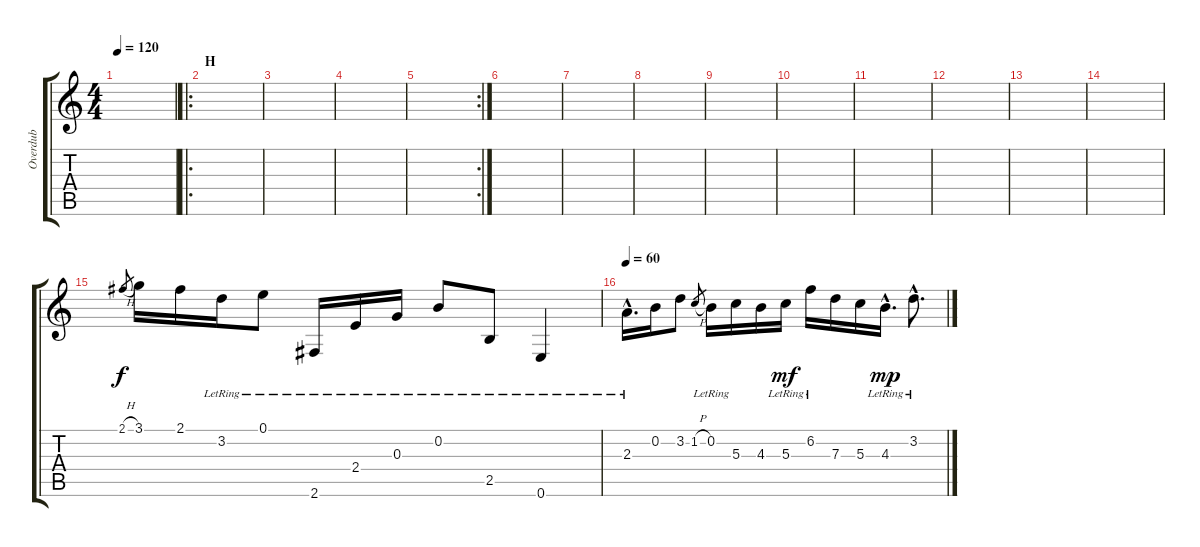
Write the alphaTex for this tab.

\track ("Overdub" "Overdub") {instrument acousticguitarsteel}
\staff {score tabs}
\tuning (E4 B3 G3 D3 A2 E2) {hide}
\ts (4 4)
\tempo 120
\clef g2
\ks c
|
\ro
\section ("" "H")
|
|
|
\rc 2
|
|
|
|
|
|
|
|
|
|
2.1{h}.8{gr} 3.1.16{volume 16} 2.1.16 3.2{lr}.16 0.1{lr}.8 2.6{lr}.16 2.4{lr}.16 0.3{lr}.16 0.2{lr}.8 2.5{lr}.8 0.6{lr}.4 |
\tempo 60
2.3{hac lr}.16{d volume 12} 0.2.16 3.2.8 1.2{h}.8{gr} 0.2{lr}.16 5.3.16 4.3.16 5.3{lr}.16{dy mf} 6.2{lr}.16 7.3.16 5.3.16 4.3{hac lr}.16{d dy mp} 3.2{hac lr}.8{d}
